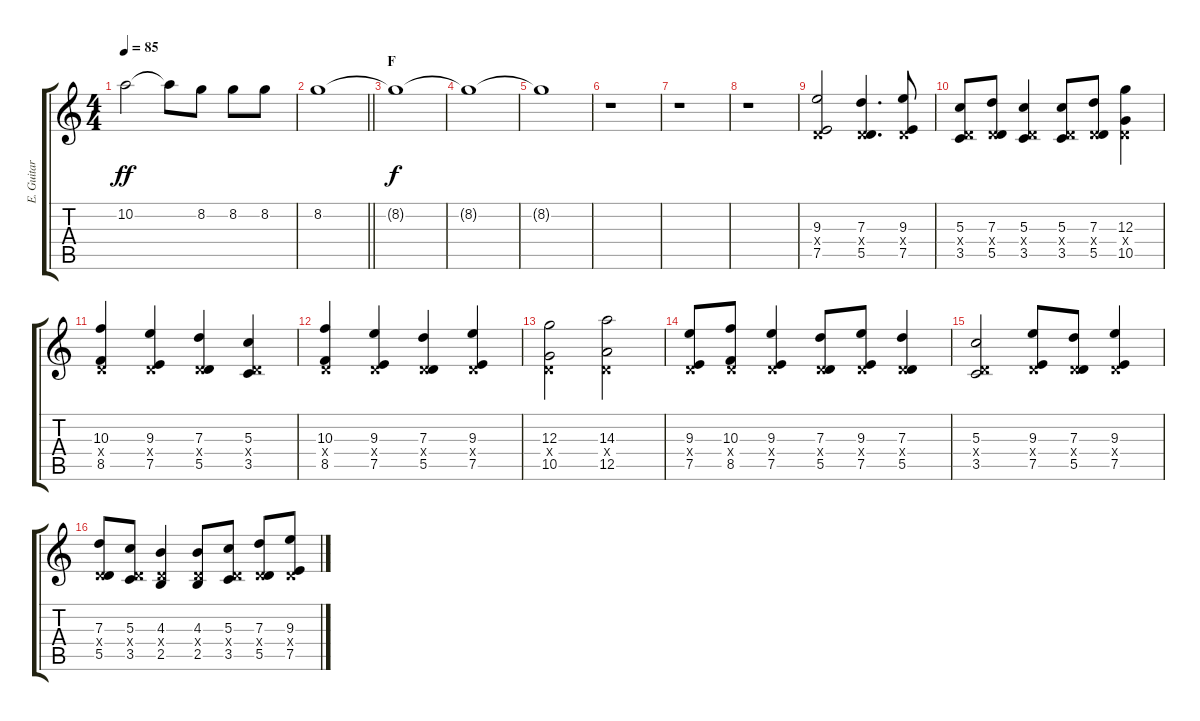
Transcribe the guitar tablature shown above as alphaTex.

\track ("E. Guitar I" "E. Guitar ") {instrument electricguitarclean}
\staff {score tabs}
\tuning (E4 B3 G3 D3 A2 E2) {hide}
\ts (4 4)
\tempo 85
\clef g2
\ks c
10.2.2{dy ff} 10.2{t}.8 8.2.8 8.2.8 8.2.8 |
\barLineRight lightlight
8.2.1 |
\section ("" "F")
8.2{t}.1{dy f volume 0} |
8.2{t}.1 |
8.2{t}.1 |
r.1 |
r.1 |
r.1{volume 14} |
(9.3 0.4{x} 7.5).2 (7.3 0.4{x} 5.5).4{d} (9.3 0.4{x} 7.5).8 |
(5.3 0.4{x} 3.5).8 (7.3 0.4{x} 5.5).8 (5.3 0.4{x} 3.5).4 (5.3 0.4{x} 3.5).8 (7.3 0.4{x} 5.5).8 (12.3 0.4{x} 10.5).4 |
(10.3 0.4{x} 8.5).4 (9.3 0.4{x} 7.5).4 (7.3 0.4{x} 5.5).4 (5.3 0.4{x} 3.5).4 |
(10.3 0.4{x} 8.5).4 (9.3 0.4{x} 7.5).4 (7.3 0.4{x} 5.5).4 (9.3 0.4{x} 7.5).4 |
(12.3 0.4{x} 10.5).2 (14.3 0.4{x} 12.5).2 |
(9.3 0.4{x} 7.5).8 (10.3 0.4{x} 8.5).8 (9.3 0.4{x} 7.5).4 (7.3 0.4{x} 5.5).8 (9.3 0.4{x} 7.5).8 (7.3 0.4{x} 5.5).4 |
(5.3 0.4{x} 3.5).2 (9.3 0.4{x} 7.5).8 (7.3 0.4{x} 5.5).8 (9.3 0.4{x} 7.5).4 |
(7.3 0.4{x} 5.5).8 (5.3 0.4{x} 3.5).8 (4.3 0.4{x} 2.5).4 (4.3 0.4{x} 2.5).8 (5.3 0.4{x} 3.5).8 (7.3 0.4{x} 5.5).8 (9.3 0.4{x} 7.5).8
